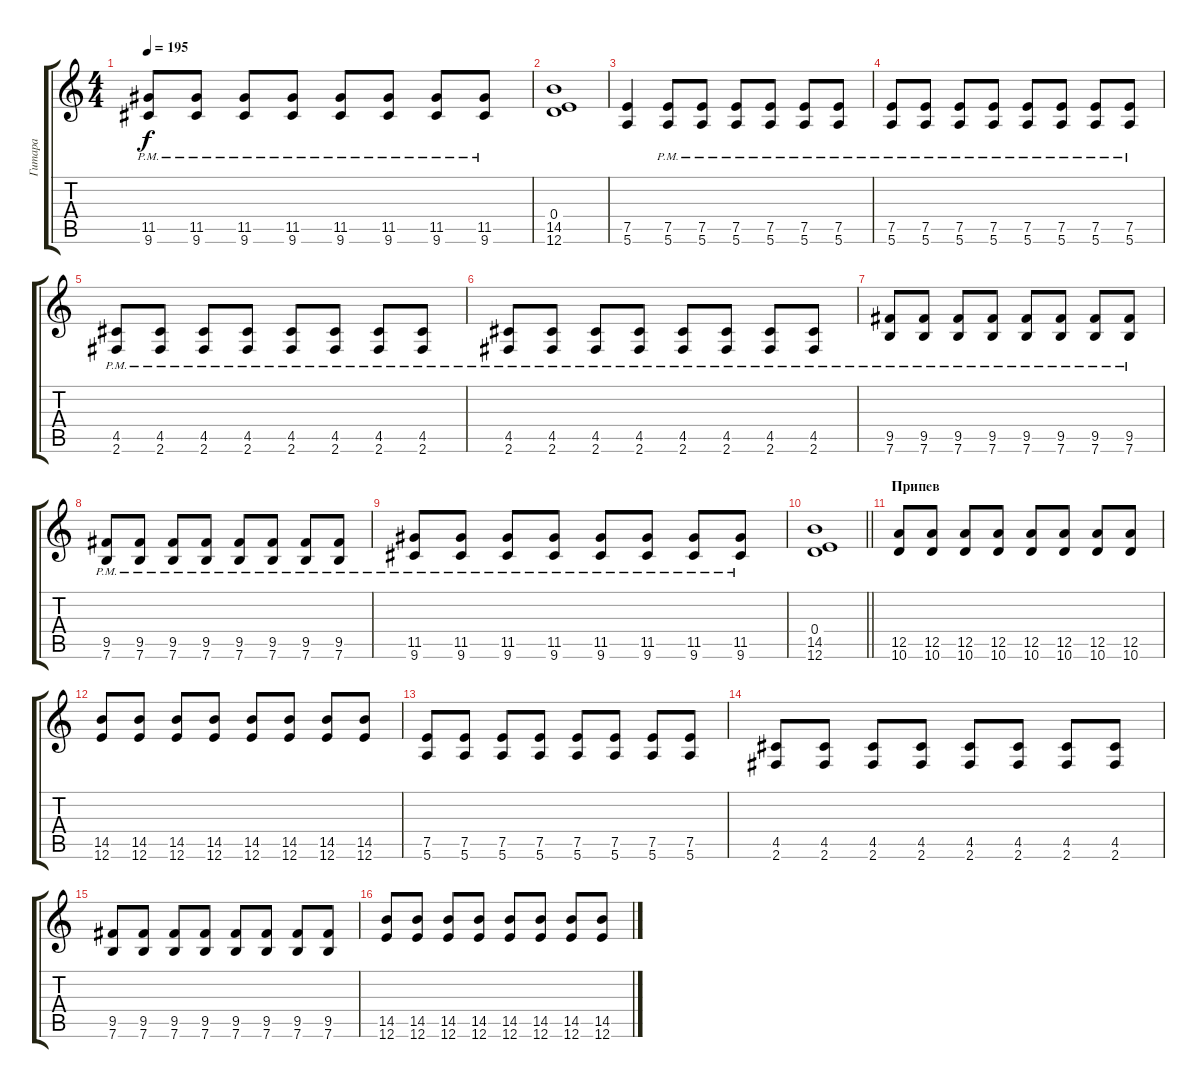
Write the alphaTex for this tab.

\track ("Гитара" "Гитара") {instrument overdrivenguitar}
\staff {score tabs}
\tuning (E4 B3 G3 D3 A2 E2) {hide}
\ts (4 4)
\tempo 195
\clef g2
\ks c
(11.5{pm} 9.6{pm}).8{dy f} (11.5{pm} 9.6{pm}).8 (11.5{pm} 9.6{pm}).8 (11.5{pm} 9.6{pm}).8 (11.5{pm} 9.6{pm}).8 (11.5{pm} 9.6{pm}).8 (11.5{pm} 9.6{pm}).8 (11.5{pm} 9.6{pm}).8 |
(0.4 14.5 12.6).1 |
(7.5 5.6).4 (7.5{pm} 5.6{pm}).8 (7.5{pm} 5.6{pm}).8 (7.5{pm} 5.6{pm}).8 (7.5{pm} 5.6{pm}).8 (7.5{pm} 5.6{pm}).8 (7.5{pm} 5.6{pm}).8 |
(7.5{pm} 5.6{pm}).8 (7.5{pm} 5.6{pm}).8 (7.5{pm} 5.6{pm}).8 (7.5{pm} 5.6{pm}).8 (7.5{pm} 5.6{pm}).8 (7.5{pm} 5.6{pm}).8 (7.5{pm} 5.6{pm}).8 (7.5{pm} 5.6{pm}).8 |
(4.5{pm} 2.6{pm}).8 (4.5{pm} 2.6{pm}).8 (4.5{pm} 2.6{pm}).8 (4.5{pm} 2.6{pm}).8 (4.5{pm} 2.6{pm}).8 (4.5{pm} 2.6{pm}).8 (4.5{pm} 2.6{pm}).8 (4.5{pm} 2.6{pm}).8 |
(4.5{pm} 2.6{pm}).8 (4.5{pm} 2.6{pm}).8 (4.5{pm} 2.6{pm}).8 (4.5{pm} 2.6{pm}).8 (4.5{pm} 2.6{pm}).8 (4.5{pm} 2.6{pm}).8 (4.5{pm} 2.6{pm}).8 (4.5{pm} 2.6{pm}).8 |
(9.5{pm} 7.6{pm}).8 (9.5{pm} 7.6{pm}).8 (9.5{pm} 7.6{pm}).8 (9.5{pm} 7.6{pm}).8 (9.5{pm} 7.6{pm}).8 (9.5{pm} 7.6{pm}).8 (9.5{pm} 7.6{pm}).8 (9.5{pm} 7.6{pm}).8 |
(9.5{pm} 7.6{pm}).8 (9.5{pm} 7.6{pm}).8 (9.5{pm} 7.6{pm}).8 (9.5{pm} 7.6{pm}).8 (9.5{pm} 7.6{pm}).8 (9.5{pm} 7.6{pm}).8 (9.5{pm} 7.6{pm}).8 (9.5{pm} 7.6{pm}).8 |
(11.5{pm} 9.6{pm}).8 (11.5{pm} 9.6{pm}).8 (11.5{pm} 9.6{pm}).8 (11.5{pm} 9.6{pm}).8 (11.5{pm} 9.6{pm}).8 (11.5{pm} 9.6{pm}).8 (11.5{pm} 9.6{pm}).8 (11.5{pm} 9.6{pm}).8 |
\barLineRight lightlight
(0.4 14.5 12.6).1 |
\section ("" "Припев")
(12.5 10.6).8 (12.5 10.6).8 (12.5 10.6).8 (12.5 10.6).8 (12.5 10.6).8 (12.5 10.6).8 (12.5 10.6).8 (12.5 10.6).8 |
(14.5 12.6).8 (14.5 12.6).8 (14.5 12.6).8 (14.5 12.6).8 (14.5 12.6).8 (14.5 12.6).8 (14.5 12.6).8 (14.5 12.6).8 |
(7.5 5.6).8 (7.5 5.6).8 (7.5 5.6).8 (7.5 5.6).8 (7.5 5.6).8 (7.5 5.6).8 (7.5 5.6).8 (7.5 5.6).8 |
(4.5 2.6).8 (4.5 2.6).8 (4.5 2.6).8 (4.5 2.6).8 (4.5 2.6).8 (4.5 2.6).8 (4.5 2.6).8 (4.5 2.6).8 |
(9.5 7.6).8 (9.5 7.6).8 (9.5 7.6).8 (9.5 7.6).8 (9.5 7.6).8 (9.5 7.6).8 (9.5 7.6).8 (9.5 7.6).8 |
(14.5 12.6).8 (14.5 12.6).8 (14.5 12.6).8 (14.5 12.6).8 (14.5 12.6).8 (14.5 12.6).8 (14.5 12.6).8 (14.5 12.6).8
